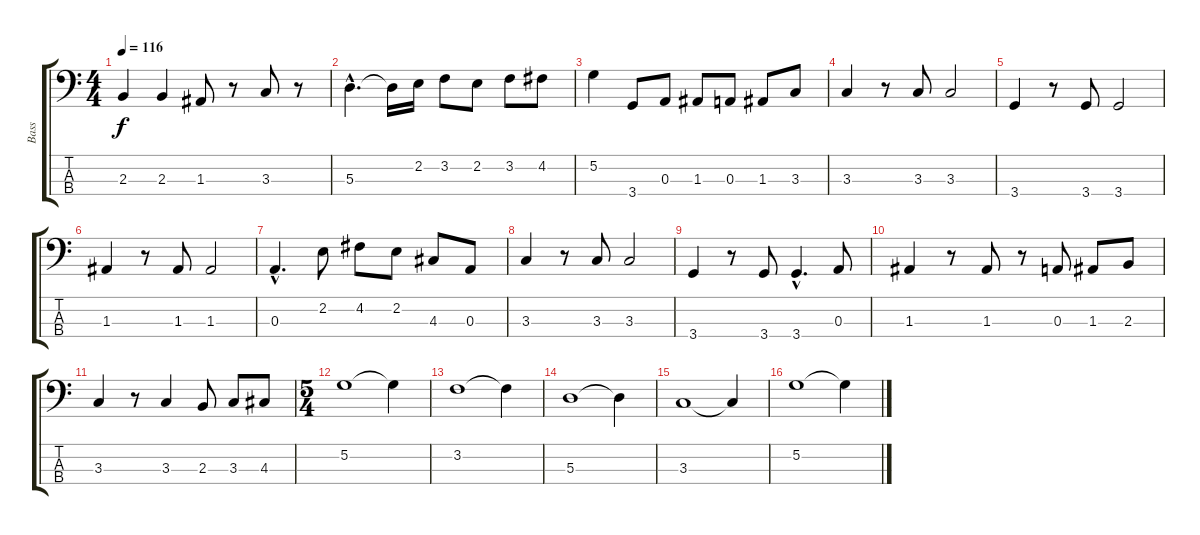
\track ("Bass" "Bass") {instrument electricbasspick}
\staff {score tabs}
\tuning (G2 D2 A1 E1) {hide}
\ts (4 4)
\tempo 116
\clef f4
\ks c
2.3.4{dy f} 2.3.4 1.3.8 r.8 3.3.8 r.8 |
5.3{hac}.4{d} 5.3{t}.16 2.2.16 3.2.8 2.2.8 3.2.8 4.2.8 |
5.2.4 3.4.8 0.3.8 1.3.8 0.3.8 1.3.8 3.3.8 |
3.3.4 r.8 3.3.8 3.3.2 |
3.4.4 r.8 3.4.8 3.4.2 |
1.3.4 r.8 1.3.8 1.3.2 |
0.3{hac}.4{d} 2.2.8 4.2.8 2.2.8 4.3.8 0.3.8 |
3.3.4 r.8 3.3.8 3.3.2 |
3.4.4 r.8 3.4.8 3.4{hac}.4{d} 0.3.8 |
1.3.4 r.8 1.3.8 r.8 0.3.8 1.3.8 2.3.8 |
3.3.4 r.8 3.3.4 2.3.8 3.3.8 4.3.8 |
\ts (5 4)
5.2.1 5.2{t}.4 |
3.2.1 3.2{t}.4 |
5.3.1 5.3{t}.4 |
3.3.1 3.3{t}.4 |
5.2.1 5.2{t}.4
